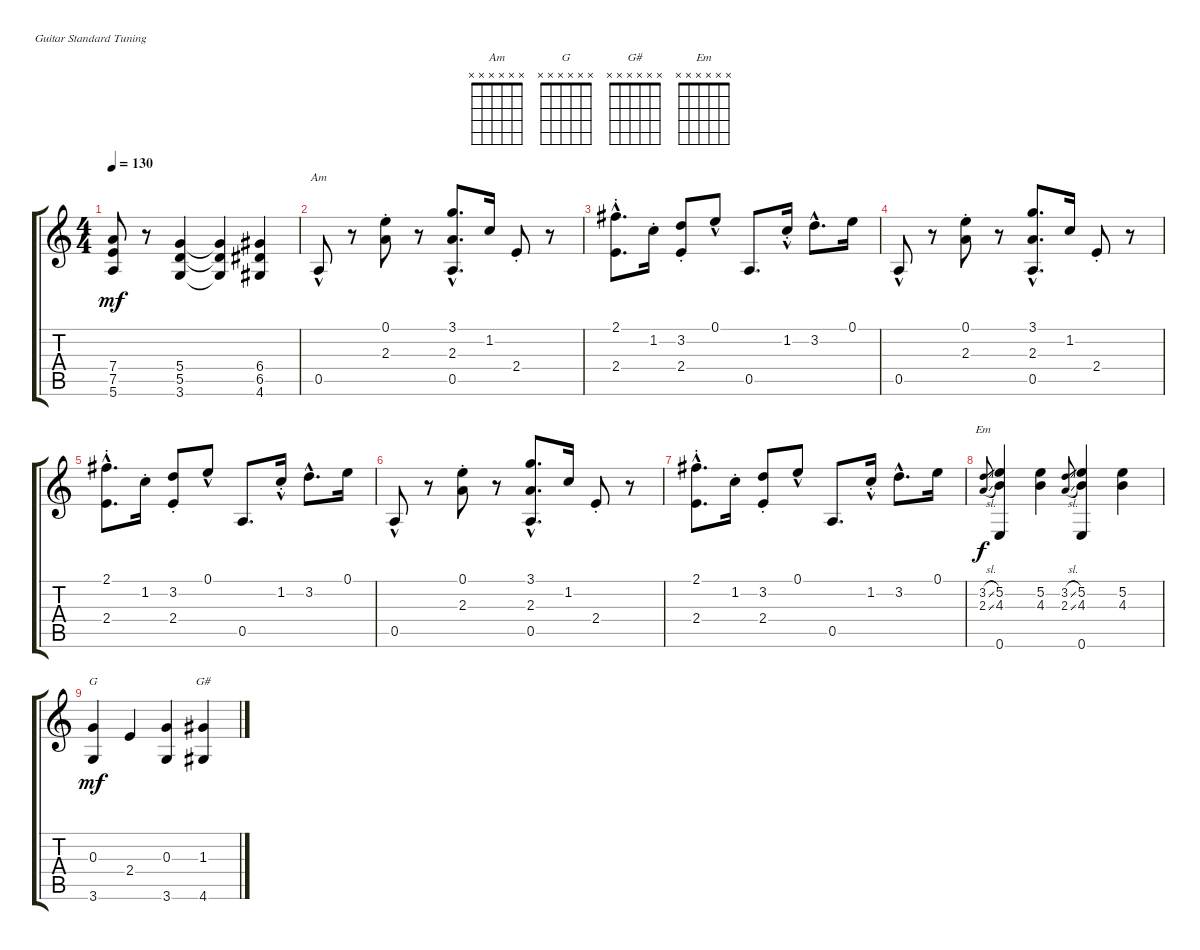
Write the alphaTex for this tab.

\defaultSystemsLayout 4
\bracketExtendMode groupsimilarinstruments
\singleTrackTrackNamePolicy hidden
\multiTrackTrackNamePolicy hidden
\otherSystemsTrackNameOrientation horizontal
\track ("Steel Guitar" "S-Gt") {instrument acousticguitarsteel}
\staff {score tabs}
\tuning (E4 B3 G3 D3 A2 E2)
\chord ("Am" x x x x x x)
\chord ("G" x x x x x x)
\chord ("G#" x x x x x x)
\chord ("Em" x x x x x x)
\ts (4 4)
\tempo 130
\clef g2
\ks c
(7.4 7.5 5.6).8{dy mf} r.8 (3.6 5.5 5.4).4 (3.6{t} 5.5{t} 5.4{t}).4 (4.6 6.4 6.5).4 |
0.5{hac}.8{ch "Am"} r.8 (0.1{st} 2.3{st}).8 r.8 (3.1{hac} 2.3 0.5).8{d} 1.2.16 2.4{st}.8 r.8 |
(2.1{hac} 2.4{st}).8{d} 1.2{st}.16 (2.4{st} 3.2).8 0.1{hac}.8 0.5.8{d} 1.2{hac st}.16 3.2{hac}.8{d} 0.1.16 |
0.5{hac}.8 r.8 (0.1{st} 2.3{st}).8 r.8 (3.1{hac} 2.3 0.5).8{d} 1.2.16 2.4{st}.8 r.8 |
(2.1{hac} 2.4{st}).8{d} 1.2{st}.16 (2.4{st} 3.2).8 0.1{hac}.8 0.5.8{d} 1.2{hac st}.16 3.2{hac}.8{d} 0.1.16 |
0.5{hac}.8 r.8 (0.1{st} 2.3{st}).8 r.8 (3.1{hac} 2.3 0.5).8{d} 1.2.16 2.4{st}.8 r.8 |
(2.1{hac} 2.4{st}).8{d} 1.2{st}.16 (2.4{st} 3.2).8 0.1{hac}.8 0.5.8{d} 1.2{hac st}.16 3.2{hac}.8{d} 0.1.16 |
(3.2{sl} 2.3{sl}).8{ch "Em" gr dy f} (5.2 4.3 0.6).4 (5.2 4.3).4 (3.2{sl} 2.3{sl}).8{gr} (5.2 4.3 0.6).4 (5.2 4.3).4 |
(0.3 3.6).4{ch "G" lyrics (0 "") lyrics (1 "") lyrics (2 "") lyrics (3 "") lyrics (4 "") dy mf} 2.4.4{lyrics (0 "") lyrics (1 "") lyrics (2 "") lyrics (3 "") lyrics (4 "")} (0.3 3.6).4{lyrics (0 "") lyrics (1 "") lyrics (2 "") lyrics (3 "") lyrics (4 "")} (1.3 4.6).4{ch "G#" lyrics (0 "") lyrics (1 "") lyrics (2 "") lyrics (3 "") lyrics (4 "")}
